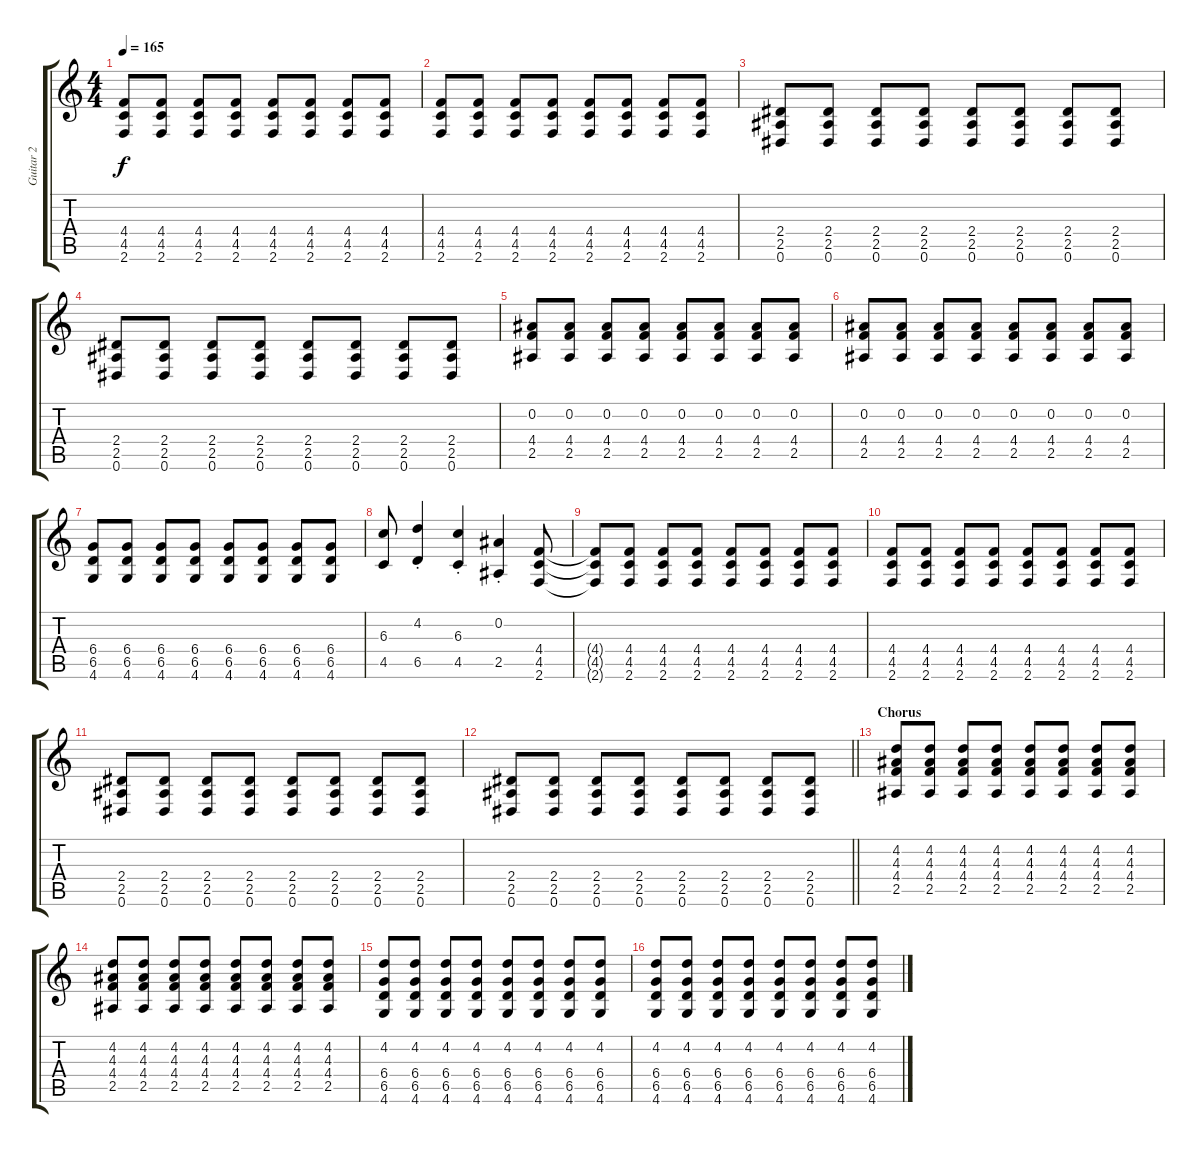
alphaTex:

\track ("Guitar 2" "Guitar 2") {instrument overdrivenguitar}
\staff {score tabs}
\tuning (Eb4 Bb3 Gb3 Db3 Ab2 Eb2) {hide}
\ts (4 4)
\tempo 165
\clef g2
\ks c
(4.4{t} 4.5{t} 2.6{t}).8{dy f} (4.4 4.5 2.6).8 (4.4 4.5 2.6).8 (4.4 4.5 2.6).8 (4.4 4.5 2.6).8 (4.4 4.5 2.6).8 (4.4 4.5 2.6).8 (4.4 4.5 2.6).8 |
(4.4 4.5 2.6).8 (4.4 4.5 2.6).8 (4.4 4.5 2.6).8 (4.4 4.5 2.6).8 (4.4 4.5 2.6).8 (4.4 4.5 2.6).8 (4.4 4.5 2.6).8 (4.4 4.5 2.6).8 |
(2.4 2.5 0.6).8 (2.4 2.5 0.6).8 (2.4 2.5 0.6).8 (2.4 2.5 0.6).8 (2.4 2.5 0.6).8 (2.4 2.5 0.6).8 (2.4 2.5 0.6).8 (2.4 2.5 0.6).8 |
(2.4 2.5 0.6).8 (2.4 2.5 0.6).8 (2.4 2.5 0.6).8 (2.4 2.5 0.6).8 (2.4 2.5 0.6).8 (2.4 2.5 0.6).8 (2.4 2.5 0.6).8 (2.4 2.5 0.6).8 |
(0.2 4.4 2.5).8{volume 13} (0.2 4.4 2.5).8 (0.2 4.4 2.5).8 (0.2 4.4 2.5).8 (0.2 4.4 2.5).8 (0.2 4.4 2.5).8 (0.2 4.4 2.5).8 (0.2 4.4 2.5).8 |
(0.2 4.4 2.5).8 (0.2 4.4 2.5).8 (0.2 4.4 2.5).8 (0.2 4.4 2.5).8 (0.2 4.4 2.5).8 (0.2 4.4 2.5).8 (0.2 4.4 2.5).8 (0.2 4.4 2.5).8 |
(6.4 6.5 4.6).8 (6.4 6.5 4.6).8 (6.4 6.5 4.6).8 (6.4 6.5 4.6).8 (6.4 6.5 4.6).8 (6.4 6.5 4.6).8 (6.4 6.5 4.6).8 (6.4 6.5 4.6).8 |
(6.3 4.5).8 (4.2{st} 6.5{st}).4 (6.3{st} 4.5{st}).4 (0.2{st} 2.5{st}).4 (4.4 4.5 2.6).8 |
(4.4{t} 4.5{t} 2.6{t}).8 (4.4 4.5 2.6).8 (4.4 4.5 2.6).8 (4.4 4.5 2.6).8 (4.4 4.5 2.6).8 (4.4 4.5 2.6).8 (4.4 4.5 2.6).8 (4.4 4.5 2.6).8 |
(4.4 4.5 2.6).8 (4.4 4.5 2.6).8 (4.4 4.5 2.6).8 (4.4 4.5 2.6).8 (4.4 4.5 2.6).8 (4.4 4.5 2.6).8 (4.4 4.5 2.6).8 (4.4 4.5 2.6).8 |
(2.4 2.5 0.6).8 (2.4 2.5 0.6).8 (2.4 2.5 0.6).8 (2.4 2.5 0.6).8 (2.4 2.5 0.6).8 (2.4 2.5 0.6).8 (2.4 2.5 0.6).8 (2.4 2.5 0.6).8 |
\barLineRight lightlight
(2.4 2.5 0.6).8 (2.4 2.5 0.6).8 (2.4 2.5 0.6).8 (2.4 2.5 0.6).8 (2.4 2.5 0.6).8 (2.4 2.5 0.6).8 (2.4 2.5 0.6).8 (2.4 2.5 0.6).8 |
\section ("" "Chorus")
(4.2 4.3 4.4 2.5).8{volume 13 balance 8} (4.2 4.3 4.4 2.5).8 (4.2 4.3 4.4 2.5).8 (4.2 4.3 4.4 2.5).8 (4.2 4.3 4.4 2.5).8 (4.2 4.3 4.4 2.5).8 (4.2 4.3 4.4 2.5).8 (4.2 4.3 4.4 2.5).8 |
(4.2 4.3 4.4 2.5).8 (4.2 4.3 4.4 2.5).8 (4.2 4.3 4.4 2.5).8 (4.2 4.3 4.4 2.5).8 (4.2 4.3 4.4 2.5).8 (4.2 4.3 4.4 2.5).8 (4.2 4.3 4.4 2.5).8 (4.2 4.3 4.4 2.5).8 |
(4.2 6.4 6.5 4.6).8 (4.2 6.4 6.5 4.6).8 (4.2 6.4 6.5 4.6).8 (4.2 6.4 6.5 4.6).8 (4.2 6.4 6.5 4.6).8 (4.2 6.4 6.5 4.6).8 (4.2 6.4 6.5 4.6).8 (4.2 6.4 6.5 4.6).8 |
(4.2 6.4 6.5 4.6).8 (4.2 6.4 6.5 4.6).8 (4.2 6.4 6.5 4.6).8 (4.2 6.4 6.5 4.6).8 (4.2 6.4 6.5 4.6).8 (4.2 6.4 6.5 4.6).8 (4.2 6.4 6.5 4.6).8 (4.2 6.4 6.5 4.6).8
